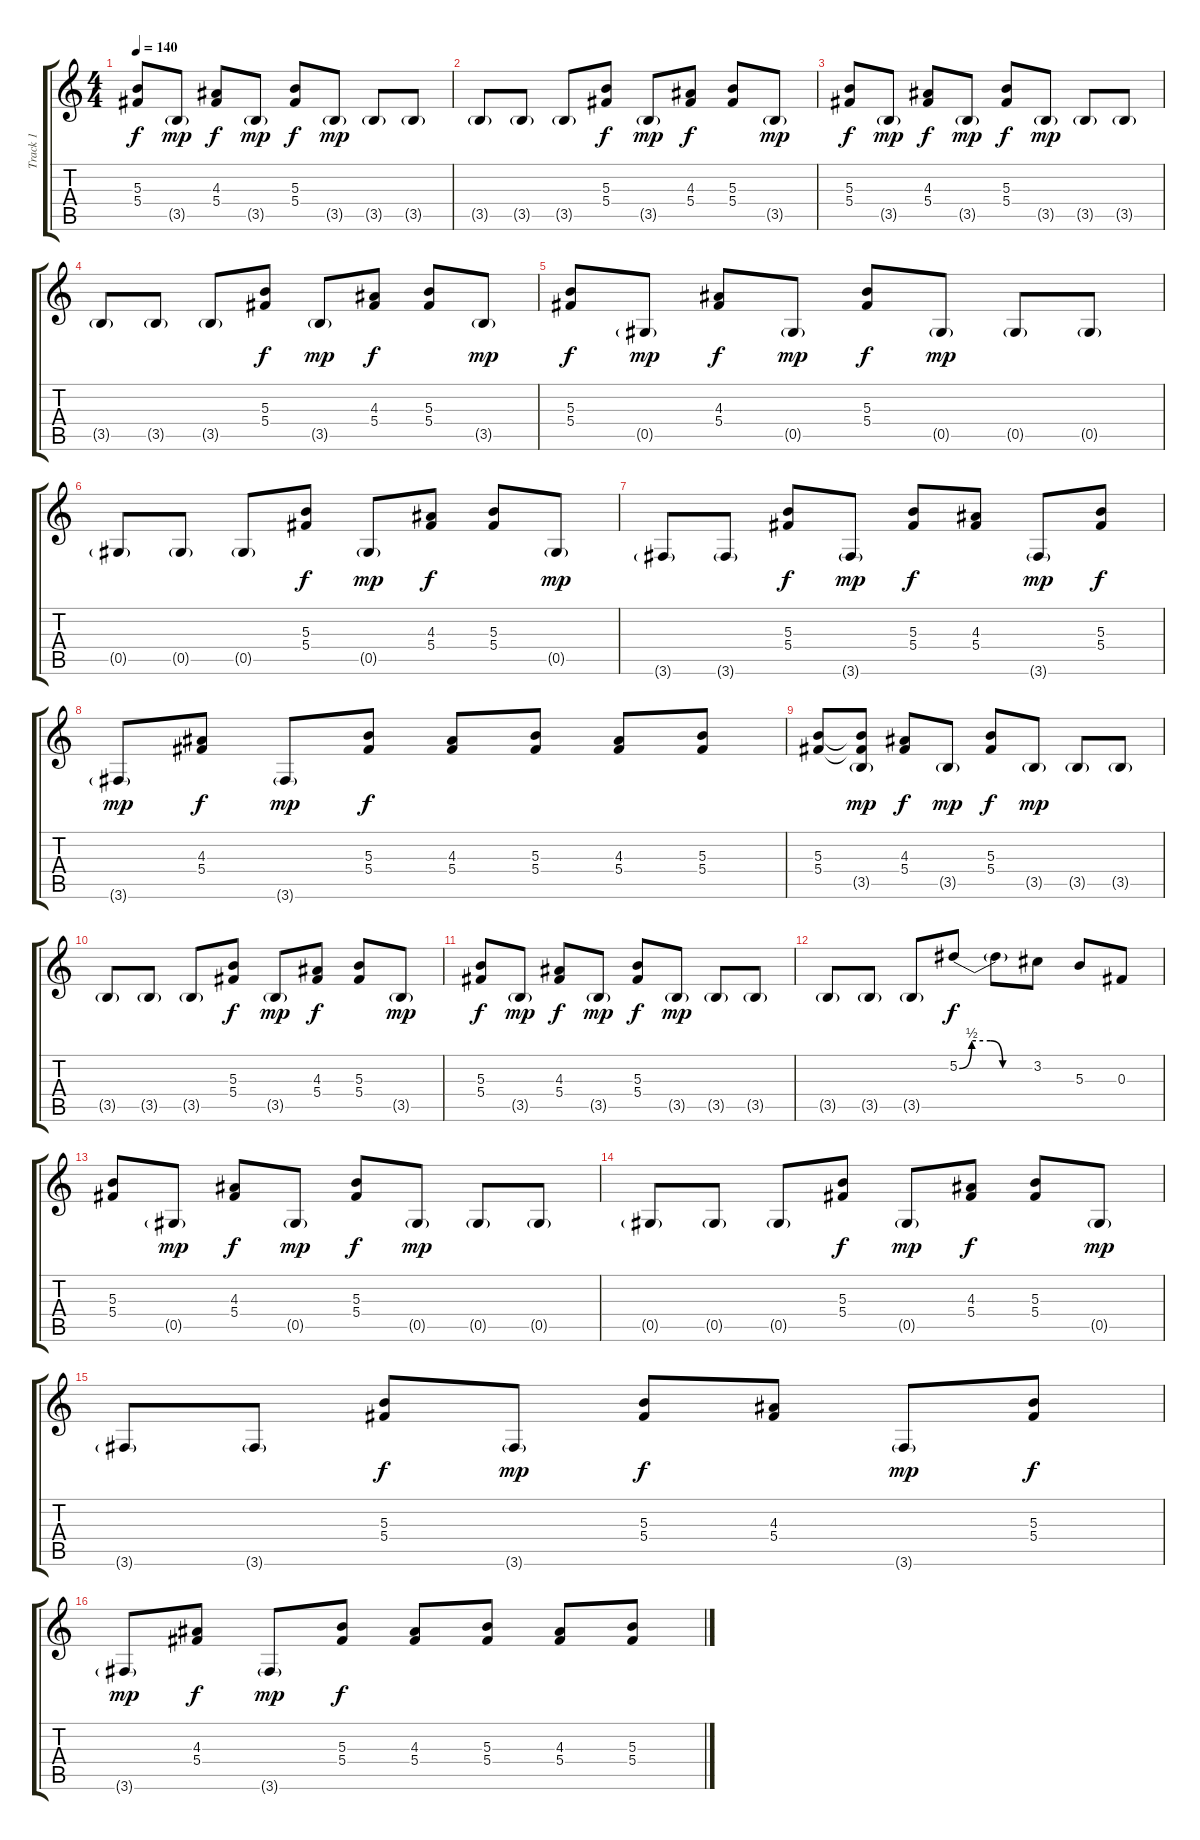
\track ("Track 1" "Track 1") {instrument distortionguitar}
\staff {score tabs}
\tuning (Eb4 Bb3 Gb3 Db3 Ab2 Eb2) {hide}
\ts (4 4)
\tempo 140
\clef g2
\ks c
(5.3 5.4).8{dy f instrument distortionguitar} 3.5{g}.8{dy mp} (4.3 5.4).8{dy f} 3.5{g}.8{dy mp} (5.3 5.4).8{dy f} 3.5{g}.8{dy mp} 3.5{g}.8 3.5{g}.8 |
3.5{g}.8 3.5{g}.8 3.5{g}.8 (5.3 5.4).8{dy f} 3.5{g}.8{dy mp} (4.3 5.4).8{dy f} (5.3 5.4).8 3.5{g}.8{dy mp} |
(5.3 5.4).8{dy f} 3.5{g}.8{dy mp} (4.3 5.4).8{dy f} 3.5{g}.8{dy mp} (5.3 5.4).8{dy f} 3.5{g}.8{dy mp} 3.5{g}.8 3.5{g}.8 |
3.5{g}.8 3.5{g}.8 3.5{g}.8 (5.3 5.4).8{dy f} 3.5{g}.8{dy mp} (4.3 5.4).8{dy f} (5.3 5.4).8 3.5{g}.8{dy mp} |
(5.3 5.4).8{dy f} 0.5{g}.8{dy mp} (4.3 5.4).8{dy f} 0.5{g}.8{dy mp} (5.3 5.4).8{dy f} 0.5{g}.8{dy mp} 0.5{g}.8 0.5{g}.8 |
0.5{g}.8 0.5{g}.8 0.5{g}.8 (5.3 5.4).8{dy f} 0.5{g}.8{dy mp} (4.3 5.4).8{dy f} (5.3 5.4).8 0.5{g}.8{dy mp} |
3.6{g}.8 3.6{g}.8 (5.3 5.4).8{dy f} 3.6{g}.8{dy mp} (5.3 5.4).8{dy f} (4.3 5.4).8 3.6{g}.8{dy mp} (5.3 5.4).8{dy f} |
3.6{g}.8{dy mp} (4.3 5.4).8{dy f} 3.6{g}.8{dy mp} (5.3 5.4).8{dy f} (4.3 5.4).8 (5.3 5.4).8 (4.3 5.4).8 (5.3 5.4).8 |
(5.3 5.4).8 (5.3{t} 5.4{t} 3.5{g}).8{dy mp} (4.3 5.4).8{dy f} 3.5{g}.8{dy mp} (5.3 5.4).8{dy f} 3.5{g}.8{dy mp} 3.5{g}.8 3.5{g}.8 |
3.5{g}.8 3.5{g}.8 3.5{g}.8 (5.3 5.4).8{dy f} 3.5{g}.8{dy mp} (4.3 5.4).8{dy f} (5.3 5.4).8 3.5{g}.8{dy mp} |
(5.3 5.4).8{dy f} 3.5{g}.8{dy mp} (4.3 5.4).8{dy f} 3.5{g}.8{dy mp} (5.3 5.4).8{dy f} 3.5{g}.8{dy mp} 3.5{g}.8 3.5{g}.8 |
3.5{g}.8 3.5{g}.8 3.5{g}.8 5.2{be (custom 0 0 10 2 25 2 35 0 60 0)}.8{dy f} 5.2{t}.8 3.2.8 5.3.8 0.3.8 |
(5.3 5.4).8 0.5{g}.8{dy mp} (4.3 5.4).8{dy f} 0.5{g}.8{dy mp} (5.3 5.4).8{dy f} 0.5{g}.8{dy mp} 0.5{g}.8 0.5{g}.8 |
0.5{g}.8 0.5{g}.8 0.5{g}.8 (5.3 5.4).8{dy f} 0.5{g}.8{dy mp} (4.3 5.4).8{dy f} (5.3 5.4).8 0.5{g}.8{dy mp} |
3.6{g}.8 3.6{g}.8 (5.3 5.4).8{dy f} 3.6{g}.8{dy mp} (5.3 5.4).8{dy f} (4.3 5.4).8 3.6{g}.8{dy mp} (5.3 5.4).8{dy f} |
3.6{g}.8{dy mp} (4.3 5.4).8{dy f} 3.6{g}.8{dy mp} (5.3 5.4).8{dy f} (4.3 5.4).8 (5.3 5.4).8 (4.3 5.4).8 (5.3 5.4).8
